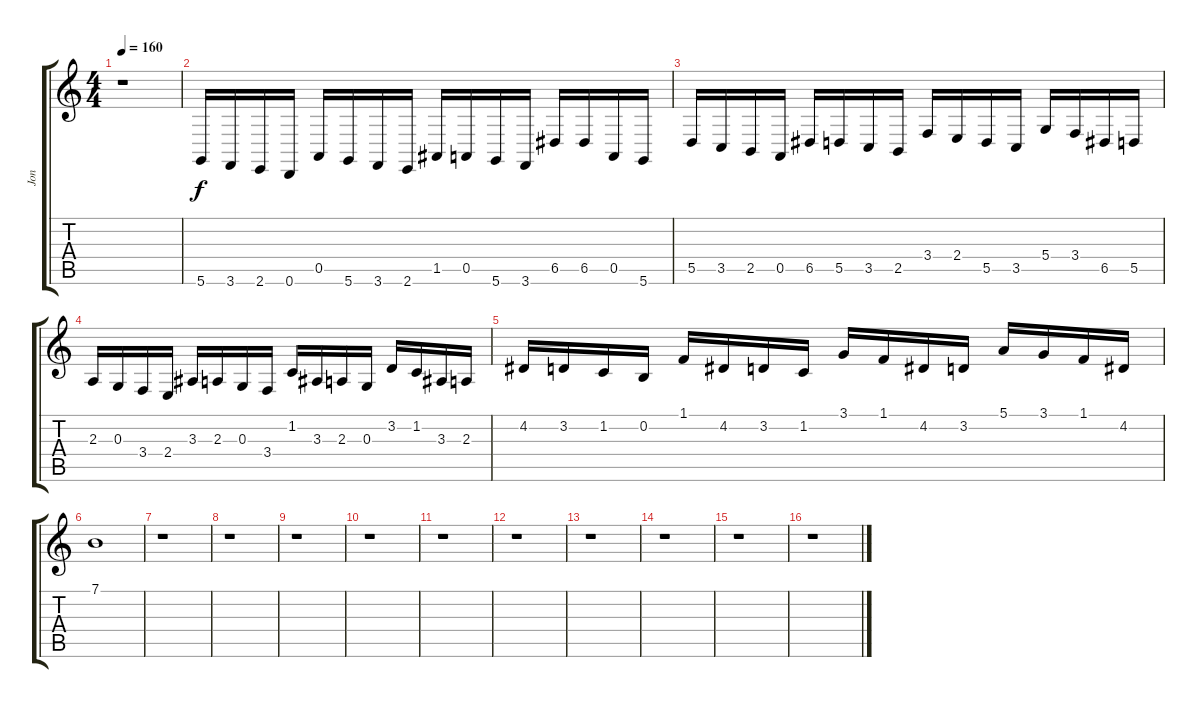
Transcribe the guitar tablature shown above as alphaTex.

\track ("Jon" "Jon") {instrument drawbarorgan}
\staff {score tabs}
\tuning (E4 B3 G3 D3 A2 D2) {hide}
\ts (4 4)
\tempo 160
\clef g2
\ks c
r.1{dy f} |
5.6.16 3.6.16 2.6.16 0.6.16 0.5.16 5.6.16 3.6.16 2.6.16 1.5.16 0.5.16 5.6.16 3.6.16 6.5.16 6.5.16 0.5.16 5.6.16 |
5.5.16 3.5.16 2.5.16 0.5.16 6.5.16 5.5.16 3.5.16 2.5.16 3.4.16 2.4.16 5.5.16 3.5.16 5.4.16 3.4.16 6.5.16 5.5.16 |
2.3.16 0.3.16 3.4.16 2.4.16 3.3.16 2.3.16 0.3.16 3.4.16 1.2.16 3.3.16 2.3.16 0.3.16 3.2.16 1.2.16 3.3.16 2.3.16 |
4.2.16 3.2.16 1.2.16 0.2.16 1.1.16 4.2.16 3.2.16 1.2.16 3.1.16 1.1.16 4.2.16 3.2.16 5.1.16 3.1.16 1.1.16 4.2.16 |
7.1.1 |
r.1 |
r.1 |
r.1 |
r.1 |
r.1 |
r.1 |
r.1 |
r.1 |
r.1 |
r.1
